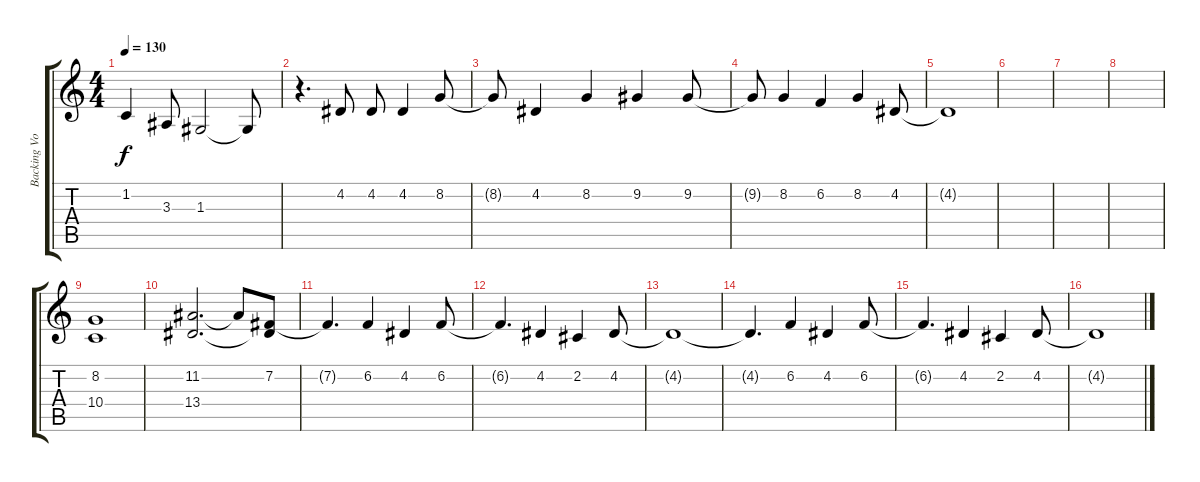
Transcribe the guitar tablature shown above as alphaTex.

\track ("Backing Vocals" "Backing Vo") {instrument viola}
\staff {score tabs}
\tuning (E4 B3 G3 D3 A2 E2) {hide}
\ts (4 4)
\tempo 130
\clef g2
\ks c
1.2{t}.4{dy f} 3.3.8 1.3.2 1.3{t}.8 |
r.4{d} 4.2.8 4.2.8 4.2.4 8.2.8 |
8.2{t}.8 4.2.4 8.2.4 9.2.4 9.2.8 |
9.2{t}.8 8.2.4 6.2.4 8.2.4 4.2.8 |
4.2{t}.1 |
|
|
|
(8.2 10.4).1 |
(11.2 13.4).2{d} 11.2{t}.8 (7.2 13.4{t}).8 |
7.2{t}.4{d} 6.2.4 4.2.4 6.2.8 |
6.2{t}.4{d} 4.2.4 2.2.4 4.2.8 |
4.2{t}.1 |
4.2{t}.4{d} 6.2.4 4.2.4 6.2.8 |
6.2{t}.4{d} 4.2.4 2.2.4 4.2.8 |
4.2{t}.1
